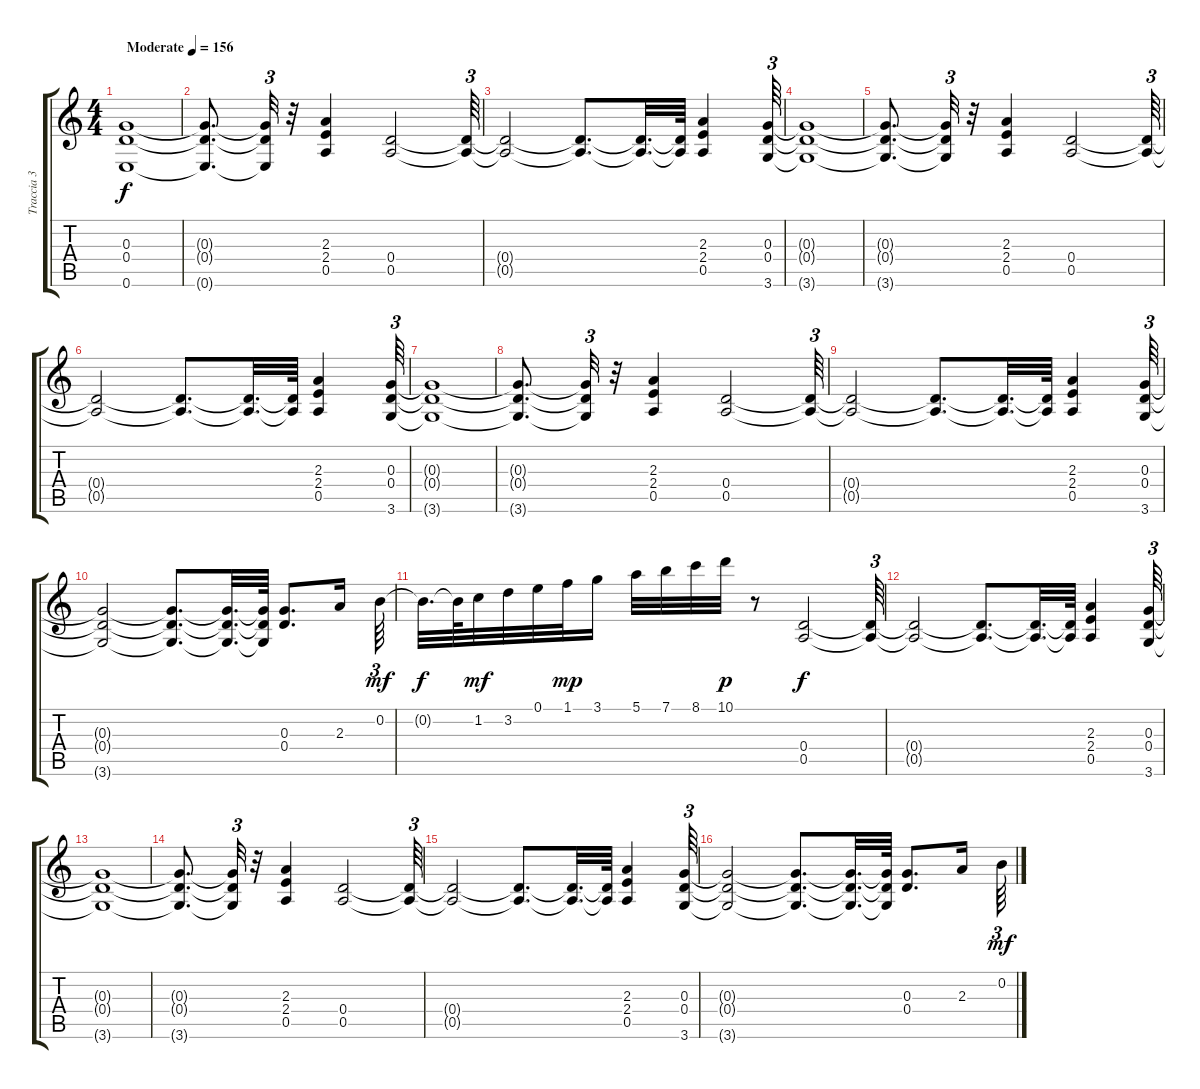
\track ("Traccia 3" "Traccia 3") {instrument distortionguitar}
\staff {score tabs}
\tuning (E4 B3 G3 D3 A2 E2) {hide}
\ts (4 4)
\tempo (156 "Moderate")
\clef g2
\ks c
(0.3 0.4 0.6).1{dy f instrument distortionguitar} |
(0.3{t} 0.4{t} 0.6{t}).8{d} (0.3{t} 0.4{t} 0.6{t}).32{tu (3 2)} r.32 (2.3 2.4 0.5).4 (0.4 0.5).2 (0.4{t} 0.5{t}).64{tu (3 2)} |
(0.4{t} 0.5{t}).2 (0.4{t} 0.5{t}).8{d} (0.4{t} 0.5{t}).32{d} (0.4{t} 0.5{t}).64 (2.3 2.4 0.5).4 (0.3 0.4 3.6).64{tu (3 2)} |
(0.3{t} 0.4{t} 3.6{t}).1 |
(0.3{t} 0.4{t} 3.6{t}).8{d} (0.3{t} 0.4{t} 3.6{t}).32{tu (3 2)} r.32 (2.3 2.4 0.5).4 (0.4 0.5).2 (0.4{t} 0.5{t}).64{tu (3 2)} |
(0.4{t} 0.5{t}).2 (0.4{t} 0.5{t}).8{d} (0.4{t} 0.5{t}).32{d} (0.4{t} 0.5{t}).64 (2.3 2.4 0.5).4 (0.3 0.4 3.6).64{tu (3 2)} |
(0.3{t} 0.4{t} 3.6{t}).1 |
(0.3{t} 0.4{t} 3.6{t}).8{d} (0.3{t} 0.4{t} 3.6{t}).32{tu (3 2)} r.32 (2.3 2.4 0.5).4 (0.4 0.5).2 (0.4{t} 0.5{t}).64{tu (3 2)} |
(0.4{t} 0.5{t}).2 (0.4{t} 0.5{t}).8{d} (0.4{t} 0.5{t}).32{d} (0.4{t} 0.5{t}).64 (2.3 2.4 0.5).4 (0.3 0.4 3.6).64{tu (3 2)} |
(0.3{t} 0.4{t} 3.6{t}).2 (0.3{t} 0.4{t} 3.6{t}).8{d} (0.3{t} 0.4{t} 3.6{t}).32{d} (0.3{t} 0.4{t} 3.6{t}).64 (0.3 0.4).8{d} 2.3.16 0.2.64{tu (3 2) dy mf} |
0.2{t}.32{d dy f} 0.2{t}.64 1.2.32{dy mf} 3.2.32 0.1.32 1.1.32{dy mp} 3.1.16 5.1.32 7.1.32 8.1.32 10.1.32{dy p} r.8 (0.4 0.5).2{dy f} (0.4{t} 0.5{t}).64{tu (3 2)} |
(0.4{t} 0.5{t}).2 (0.4{t} 0.5{t}).8{d} (0.4{t} 0.5{t}).32{d} (0.4{t} 0.5{t}).64 (2.3 2.4 0.5).4 (0.3 0.4 3.6).64{tu (3 2)} |
(0.3{t} 0.4{t} 3.6{t}).1 |
(0.3{t} 0.4{t} 3.6{t}).8{d} (0.3{t} 0.4{t} 3.6{t}).32{tu (3 2)} r.32 (2.3 2.4 0.5).4 (0.4 0.5).2 (0.4{t} 0.5{t}).64{tu (3 2)} |
(0.4{t} 0.5{t}).2 (0.4{t} 0.5{t}).8{d} (0.4{t} 0.5{t}).32{d} (0.4{t} 0.5{t}).64 (2.3 2.4 0.5).4 (0.3 0.4 3.6).64{tu (3 2)} |
(0.3{t} 0.4{t} 3.6{t}).2 (0.3{t} 0.4{t} 3.6{t}).8{d} (0.3{t} 0.4{t} 3.6{t}).32{d} (0.3{t} 0.4{t} 3.6{t}).64 (0.3 0.4).8{d} 2.3.16 0.2.64{tu (3 2) dy mf}
